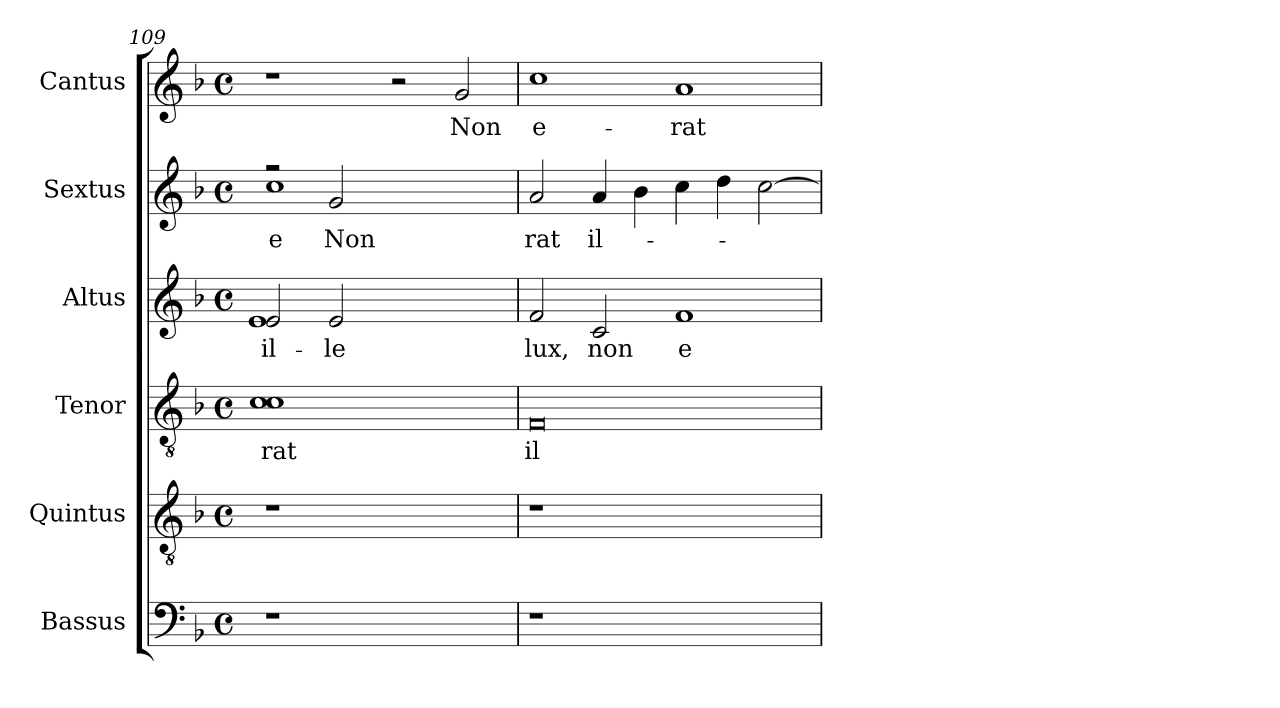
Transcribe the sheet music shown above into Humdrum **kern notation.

**kern	**kern	**kern	**text	**kern	**text	**kern	**text	**kern	**text
*part6	*part5	*part4	*part4	*part3	*part3	*part2	*part2	*part1	*part1
*staff6	*staff5	*staff4	*staff4	*staff3	*staff3	*staff2	*staff2	*staff1	*staff1
*I"Bassus	*I"Quintus	*I"Tenor	*	*I"Altus	*	*I"Sextus	*	*I"Cantus	*
*I'Bassus	*I'Quintus	*I'Tenor	*	*I'Altus	*	*I'Sextus	*	*I'Cantus	*
*clefF4	*clefGv2	*clefGv2	*	*clefG2	*	*clefG2	*	*clefG2	*
*k[b-]	*k[b-]	*k[b-]	*	*k[b-]	*	*k[b-]	*	*k[b-]	*
*F:	*F:	*F:	*	*F:	*	*F:	*	*F:	*
*M4/4	*M4/4	*M4/4	*	*M4/4	*	*M4/4	*	*M4/4	*
*met(c)	*met(c)	*met(c)	*	*met(c)	*	*met(c)	*	*met(c)	*
=109	=109	=109	=109	=109	=109	=109	=109	=109	=109
!	!	!	!LO:LY:b:cj	!	!LO:LY:b:cj	!	!	!	!
*	*	*	*	*^	*	*	*	*	*
!	!	!	!	!	!	!LO:LY:b:cj	!	!LO:LY:b:cj	!	!
*	*	*	*	*	*	*	*^	*	*	*
1r	1r	1c 1c	-rat	2e/	1e	il-	2r	1cc	e	1r	.
!	!	!	!	!	!	!LO:LY:b:cj	!	!	!LO:LY:b:cj	!	!
.	.	.	.	2e/	.	-le	2g/	.	Non	.	.
1ryy	1ryy	1ryy	.	1ryy	1ryy	.	1ryy	1ryy	.	2r	.
!	!	!	!	!	!	!	!	!	!	!	!LO:LY:b:cj
.	.	.	.	.	.	.	.	.	.	2g/	Non
*	*	*	*	*v	*v	*	*	*	*	*	*
*	*	*	*	*	*	*v	*v	*	*	*
!!LO:LB:g=z
=110	=110	=110	=110	=110	=110	=110	=110	=110	=110
!	!	!	!LO:LY:b:cj	!	!LO:LY:b:cj	!	!LO:LY:b:cj	!	!LO:LY:b:cj
1r	1r	0F	il-	2f/	lux,	2a/	rat	1cc	e-
!	!	!	!	!	!LO:LY:b:cj	!	!LO:LY:b:cj	!	!
.	.	.	.	2c/	non	4a/	il-	.	.
.	.	.	.	.	.	4b-\	.	.	.
!	!	!	!	!	!LO:LY:b:cj	!	!	!	!LO:LY:b:cj
1ryy	1ryy	.	.	1f	e	4cc\	.	1a	-rat
.	.	.	.	.	.	4dd\	.	.	.
.	.	.	.	.	.	[>2cc\	.	.	.
=	=	=	=	=	=	=	=	=	=
*-	*-	*-	*-	*-	*-	*-	*-	*-	*-
